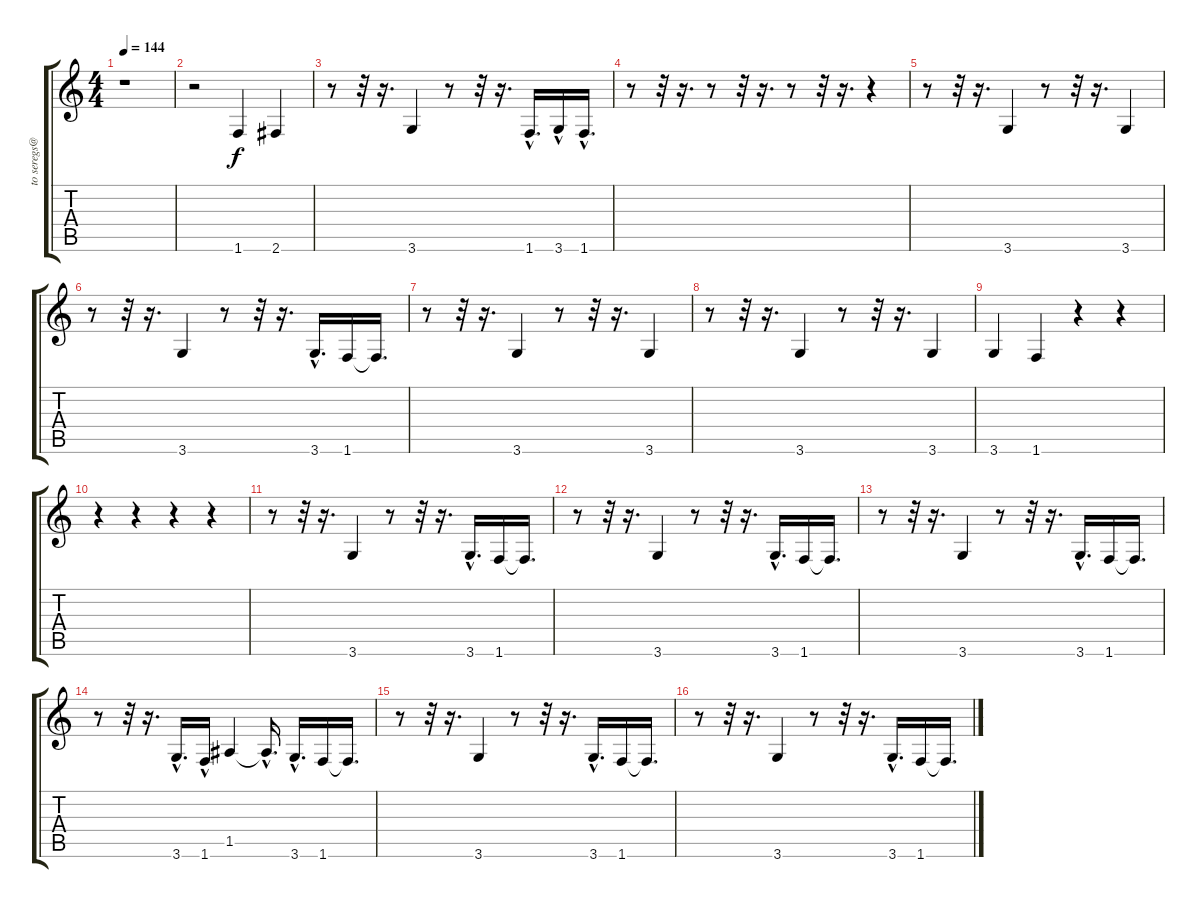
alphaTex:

\track ("to seregs@dnttm.ru" "to seregs@") {instrument electricbassfinger}
\staff {score tabs}
\tuning (E4 B3 G3 D3 A2 E2) {hide}
\ts (4 4)
\tempo 144
\clef g2
\ks c
r.1{dy f instrument electricbassfinger} |
r.2 1.6.4 2.6.4 |
r.8 r.32 r.16{d} 3.6.4 r.8 r.32 r.16{d} 1.6{hac}.16{d} 3.6{hac}.16 1.6{hac}.16{d} |
r.8 r.32 r.16{d} r.8 r.32 r.16{d} r.8 r.32 r.16{d} r.4 |
r.8 r.32 r.16{d} 3.6.4 r.8 r.32 r.16{d} 3.6.4 |
r.8 r.32 r.16{d} 3.6.4 r.8 r.32 r.16{d} 3.6{hac}.16{d} 1.6.16 1.6{t}.16{d} |
r.8 r.32 r.16{d} 3.6.4 r.8 r.32 r.16{d} 3.6.4 |
r.8 r.32 r.16{d} 3.6.4 r.8 r.32 r.16{d} 3.6.4 |
3.6.4 1.6.4 r.4 r.4 |
r.4 r.4 r.4 r.4 |
r.8 r.32 r.16{d} 3.6.4 r.8 r.32 r.16{d} 3.6{hac}.16{d} 1.6.16 1.6{t}.16{d} |
r.8 r.32 r.16{d} 3.6.4 r.8 r.32 r.16{d} 3.6{hac}.16{d} 1.6.16 1.6{t}.16{d} |
r.8 r.32 r.16{d} 3.6.4 r.8 r.32 r.16{d} 3.6{hac}.16{d} 1.6.16 1.6{t}.16{d} |
r.8 r.32 r.16{d} 3.6{hac}.16{d} 1.6{hac}.16 1.5.4 1.5{hac t}.16{d} 3.6{hac}.16{d} 1.6.16 1.6{t}.16{d} |
r.8 r.32 r.16{d} 3.6.4 r.8 r.32 r.16{d} 3.6{hac}.16{d} 1.6.16 1.6{t}.16{d} |
r.8 r.32 r.16{d} 3.6.4 r.8 r.32 r.16{d} 3.6{hac}.16{d} 1.6.16 1.6{t}.16{d}
